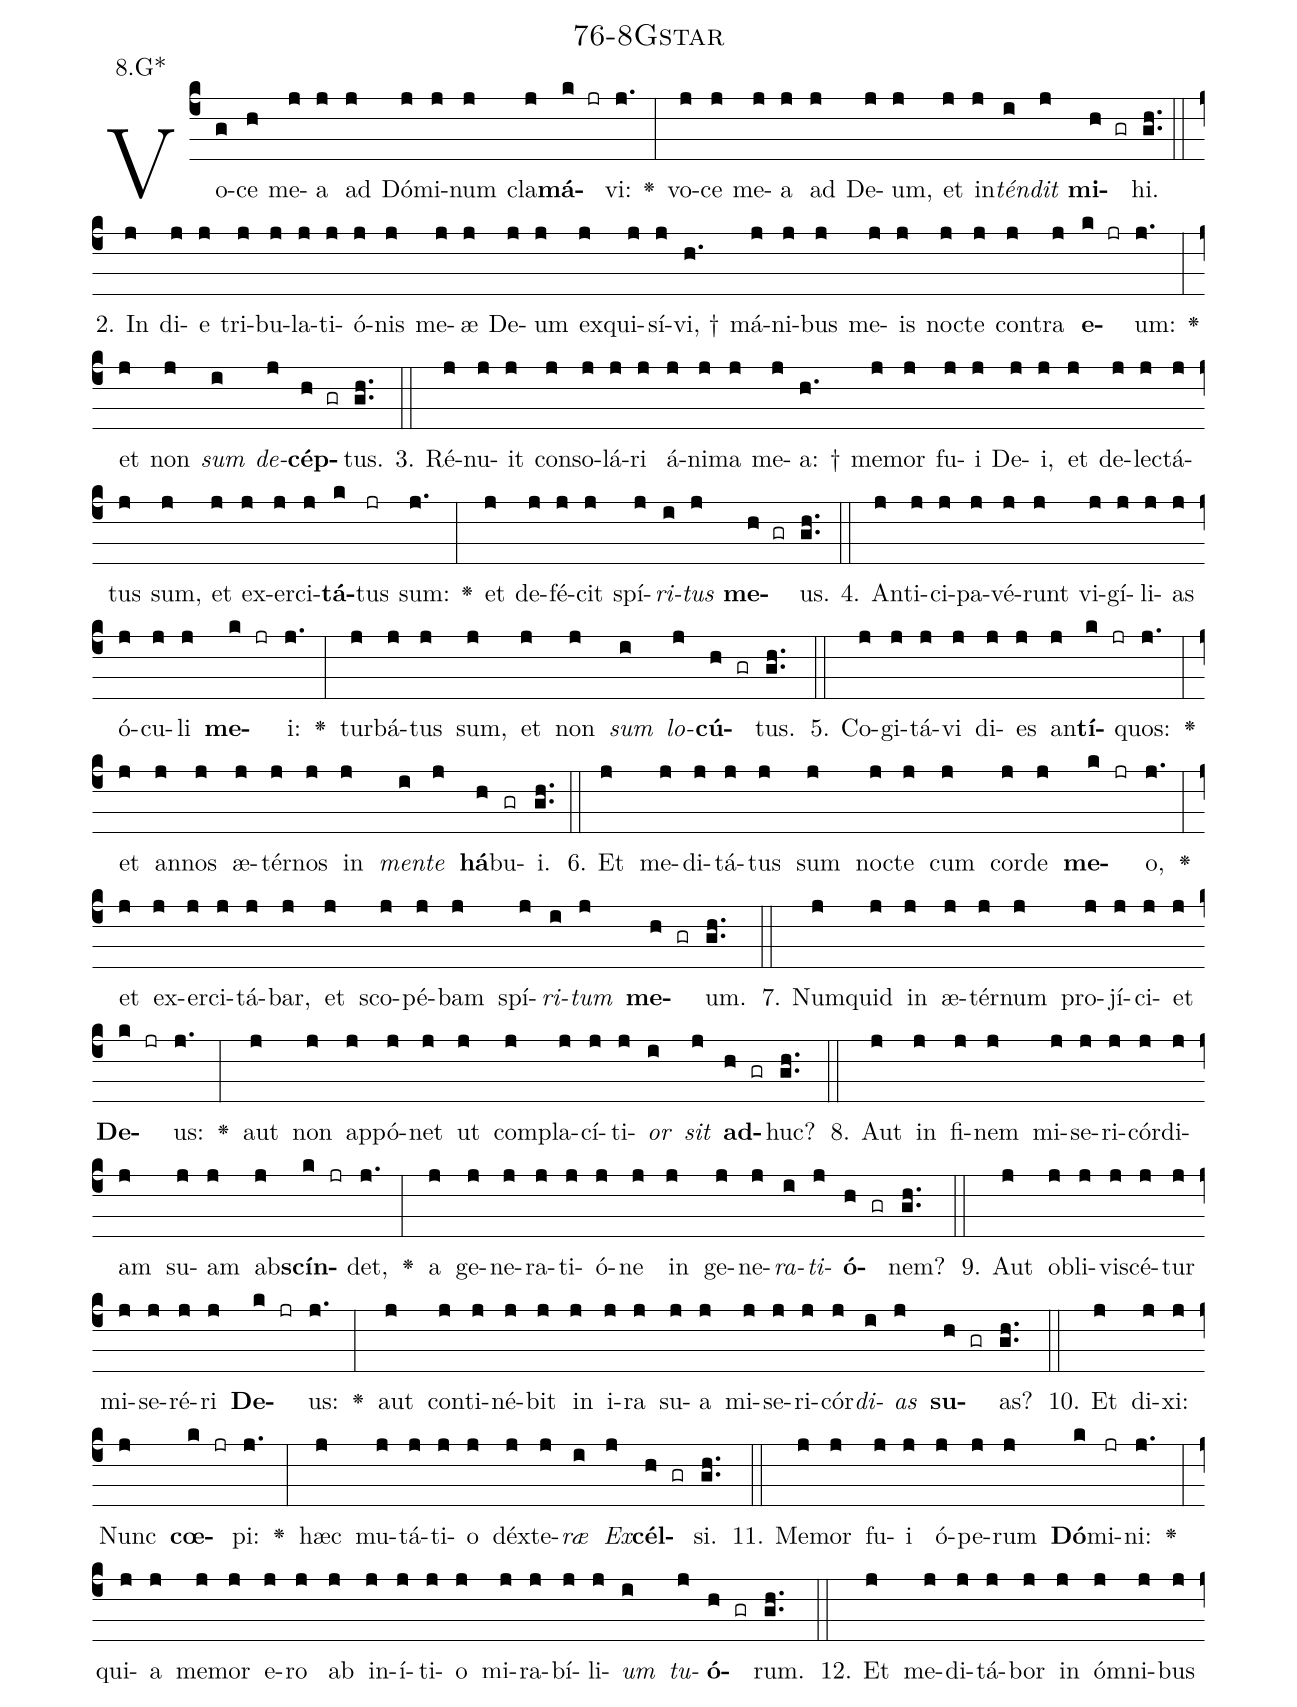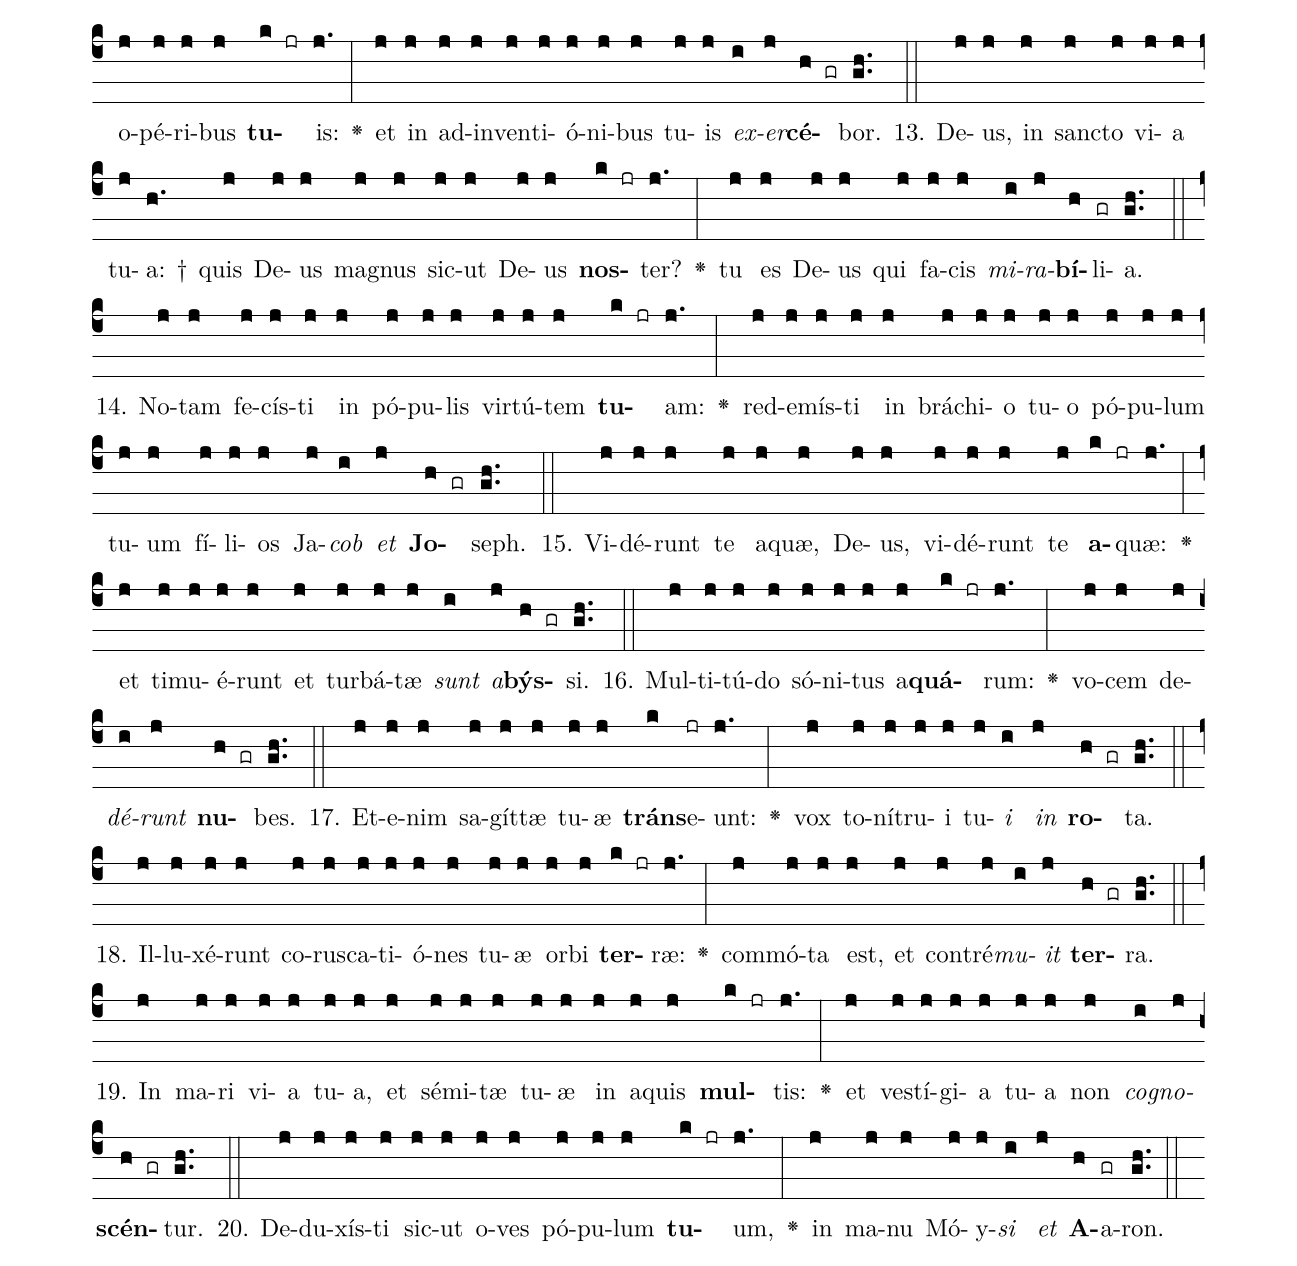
name: 76-8Gstar;
annotation: 8.G*;
%%
(c4)Vo(g)ce(h) me(j)a(j) ad(j) Dó(j)mi(j)num(j) cla(j)<b>má</b>(k jr)vi:(j.) <v>\greheightstar</v>(:) vo(j)ce(j) me(j)a(j) ad(j) De(j)um,(j) et(j) in(j)<i>tén</i>(i)<i>dit</i>(j) <b>mi</b>(h gr)hi.(gh..) (::)
2. In(j) di(j)e(j) tri(j)bu(j)la(j)ti(j)ó(j)nis(j) me(j)æ(j) De(j)um(j) ex(j)qui(j)sí(j)vi, †(h.) má(j)ni(j)bus(j) me(j)is(j) noc(j)te(j) con(j)tra(j) <b>e</b>(k jr)um:(j.) <v>\greheightstar</v>(:) et(j) non(j) <i>sum</i>(i) <i>de</i>(j)<b>cép</b>(h gr)tus.(gh..) (::)
3. Ré(j)nu(j)it(j) con(j)so(j)lá(j)ri(j) á(j)ni(j)ma(j) me(j)a: †(h.) me(j)mor(j) fu(j)i(j) De(j)i,(j) et(j) de(j)lec(j)tá(j)tus(j) sum,(j) et(j) ex(j)er(j)ci(j)<b>tá</b>(k)tus(jr) sum:(j.) <v>\greheightstar</v>(:) et(j) de(j)fé(j)cit(j) spí(j)<i>ri</i>(i)<i>tus</i>(j) <b>me</b>(h gr)us.(gh..) (::)
4. An(j)ti(j)ci(j)pa(j)vé(j)runt(j) vi(j)gí(j)li(j)as(j) ó(j)cu(j)li(j) <b>me</b>(k jr)i:(j.) <v>\greheightstar</v>(:) tur(j)bá(j)tus(j) sum,(j) et(j) non(j) <i>sum</i>(i) <i>lo</i>(j)<b>cú</b>(h gr)tus.(gh..) (::)
5. Co(j)gi(j)tá(j)vi(j) di(j)es(j) an(j)<b>tí</b>(k jr)quos:(j.) <v>\greheightstar</v>(:) et(j) an(j)nos(j) æ(j)tér(j)nos(j) in(j) <i>men</i>(i)<i>te</i>(j) <b>há</b>(h)bu(gr)i.(gh..) (::)
6. Et(j) me(j)di(j)tá(j)tus(j) sum(j) noc(j)te(j) cum(j) cor(j)de(j) <b>me</b>(k jr)o,(j.) <v>\greheightstar</v>(:) et(j) ex(j)er(j)ci(j)tá(j)bar,(j) et(j) sco(j)pé(j)bam(j) spí(j)<i>ri</i>(i)<i>tum</i>(j) <b>me</b>(h gr)um.(gh..) (::)
7. Num(j)quid(j) in(j) æ(j)tér(j)num(j) pro(j)jí(j)ci(j)et(j) <b>De</b>(k jr)us:(j.) <v>\greheightstar</v>(:) aut(j) non(j) ap(j)pó(j)net(j) ut(j) com(j)pla(j)cí(j)ti(j)<i>or</i>(i) <i>sit</i>(j) <b>ad</b>(h gr)huc?(gh..) (::)
8. Aut(j) in(j) fi(j)nem(j) mi(j)se(j)ri(j)cór(j)di(j)am(j) su(j)am(j) ab(j)<b>scín</b>(k jr)det,(j.) <v>\greheightstar</v>(:) a(j) ge(j)ne(j)ra(j)ti(j)ó(j)ne(j) in(j) ge(j)ne(j)<i>ra</i>(i)<i>ti</i>(j)<b>ó</b>(h gr)nem?(gh..) (::)
9. Aut(j) ob(j)li(j)vi(j)scé(j)tur(j) mi(j)se(j)ré(j)ri(j) <b>De</b>(k jr)us:(j.) <v>\greheightstar</v>(:) aut(j) con(j)ti(j)né(j)bit(j) in(j) i(j)ra(j) su(j)a(j) mi(j)se(j)ri(j)cór(j)<i>di</i>(i)<i>as</i>(j) <b>su</b>(h gr)as?(gh..) (::)
10. Et(j) di(j)xi:(j) Nunc(j) <b>cœ</b>(k jr)pi:(j.) <v>\greheightstar</v>(:) hæc(j) mu(j)tá(j)ti(j)o(j) déx(j)te(j)<i>ræ</i>(i) <i>Ex</i>(j)<b>cél</b>(h gr)si.(gh..) (::)
11. Me(j)mor(j) fu(j)i(j) ó(j)pe(j)rum(j) <b>Dó</b>(k)mi(jr)ni:(j.) <v>\greheightstar</v>(:) qui(j)a(j) me(j)mor(j) e(j)ro(j) ab(j) in(j)í(j)ti(j)o(j) mi(j)ra(j)bí(j)li(j)<i>um</i>(i) <i>tu</i>(j)<b>ó</b>(h gr)rum.(gh..) (::)
12. Et(j) me(j)di(j)tá(j)bor(j) in(j) óm(j)ni(j)bus(j) o(j)pé(j)ri(j)bus(j) <b>tu</b>(k jr)is:(j.) <v>\greheightstar</v>(:) et(j) in(j) ad(j)in(j)ven(j)ti(j)ó(j)ni(j)bus(j) tu(j)is(j) <i>ex</i>(i)<i>er</i>(j)<b>cé</b>(h gr)bor.(gh..) (::)
13. De(j)us,(j) in(j) sanc(j)to(j) vi(j)a(j) tu(j)a: †(h.) quis(j) De(j)us(j) ma(j)gnus(j) sic(j)ut(j) De(j)us(j) <b>nos</b>(k jr)ter?(j.) <v>\greheightstar</v>(:) tu(j) es(j) De(j)us(j) qui(j) fa(j)cis(j) <i>mi</i>(i)<i>ra</i>(j)<b>bí</b>(h)li(gr)a.(gh..) (::)
14. No(j)tam(j) fe(j)cís(j)ti(j) in(j) pó(j)pu(j)lis(j) vir(j)tú(j)tem(j) <b>tu</b>(k jr)am:(j.) <v>\greheightstar</v>(:) red(j)e(j)mís(j)ti(j) in(j) brá(j)chi(j)o(j) tu(j)o(j) pó(j)pu(j)lum(j) tu(j)um(j) fí(j)li(j)os(j) Ja(j)<i>cob</i>(i) <i>et</i>(j) <b>Jo</b>(h gr)seph.(gh..) (::)
15. Vi(j)dé(j)runt(j) te(j) a(j)quæ,(j) De(j)us,(j) vi(j)dé(j)runt(j) te(j) <b>a</b>(k jr)quæ:(j.) <v>\greheightstar</v>(:) et(j) ti(j)mu(j)é(j)runt(j) et(j) tur(j)bá(j)tæ(j) <i>sunt</i>(i) <i>a</i>(j)<b>býs</b>(h gr)si.(gh..) (::)
16. Mul(j)ti(j)tú(j)do(j) só(j)ni(j)tus(j) a(j)<b>quá</b>(k jr)rum:(j.) <v>\greheightstar</v>(:) vo(j)cem(j) de(j)<i>dé</i>(i)<i>runt</i>(j) <b>nu</b>(h gr)bes.(gh..) (::)
17. Et(j)e(j)nim(j) sa(j)gít(j)tæ(j) tu(j)æ(j) <b>tráns</b>(k)e(jr)unt:(j.) <v>\greheightstar</v>(:) vox(j) to(j)ní(j)tru(j)i(j) tu(j)<i>i</i>(i) <i>in</i>(j) <b>ro</b>(h gr)ta.(gh..) (::)
18. Il(j)lu(j)xé(j)runt(j) co(j)rus(j)ca(j)ti(j)ó(j)nes(j) tu(j)æ(j) or(j)bi(j) <b>ter</b>(k jr)ræ:(j.) <v>\greheightstar</v>(:) com(j)mó(j)ta(j) est,(j) et(j) con(j)tré(j)<i>mu</i>(i)<i>it</i>(j) <b>ter</b>(h gr)ra.(gh..) (::)
19. In(j) ma(j)ri(j) vi(j)a(j) tu(j)a,(j) et(j) sé(j)mi(j)tæ(j) tu(j)æ(j) in(j) a(j)quis(j) <b>mul</b>(k jr)tis:(j.) <v>\greheightstar</v>(:) et(j) ves(j)tí(j)gi(j)a(j) tu(j)a(j) non(j) <i>co</i>(i)<i>gno</i>(j)<b>scén</b>(h gr)tur.(gh..) (::)
20. De(j)du(j)xís(j)ti(j) sic(j)ut(j) o(j)ves(j) pó(j)pu(j)lum(j) <b>tu</b>(k jr)um,(j.) <v>\greheightstar</v>(:) in(j) ma(j)nu(j) Mó(j)y(j)<i>si</i>(i) <i>et</i>(j) <b>A</b>(h)a(gr)ron.(gh..) (::)
